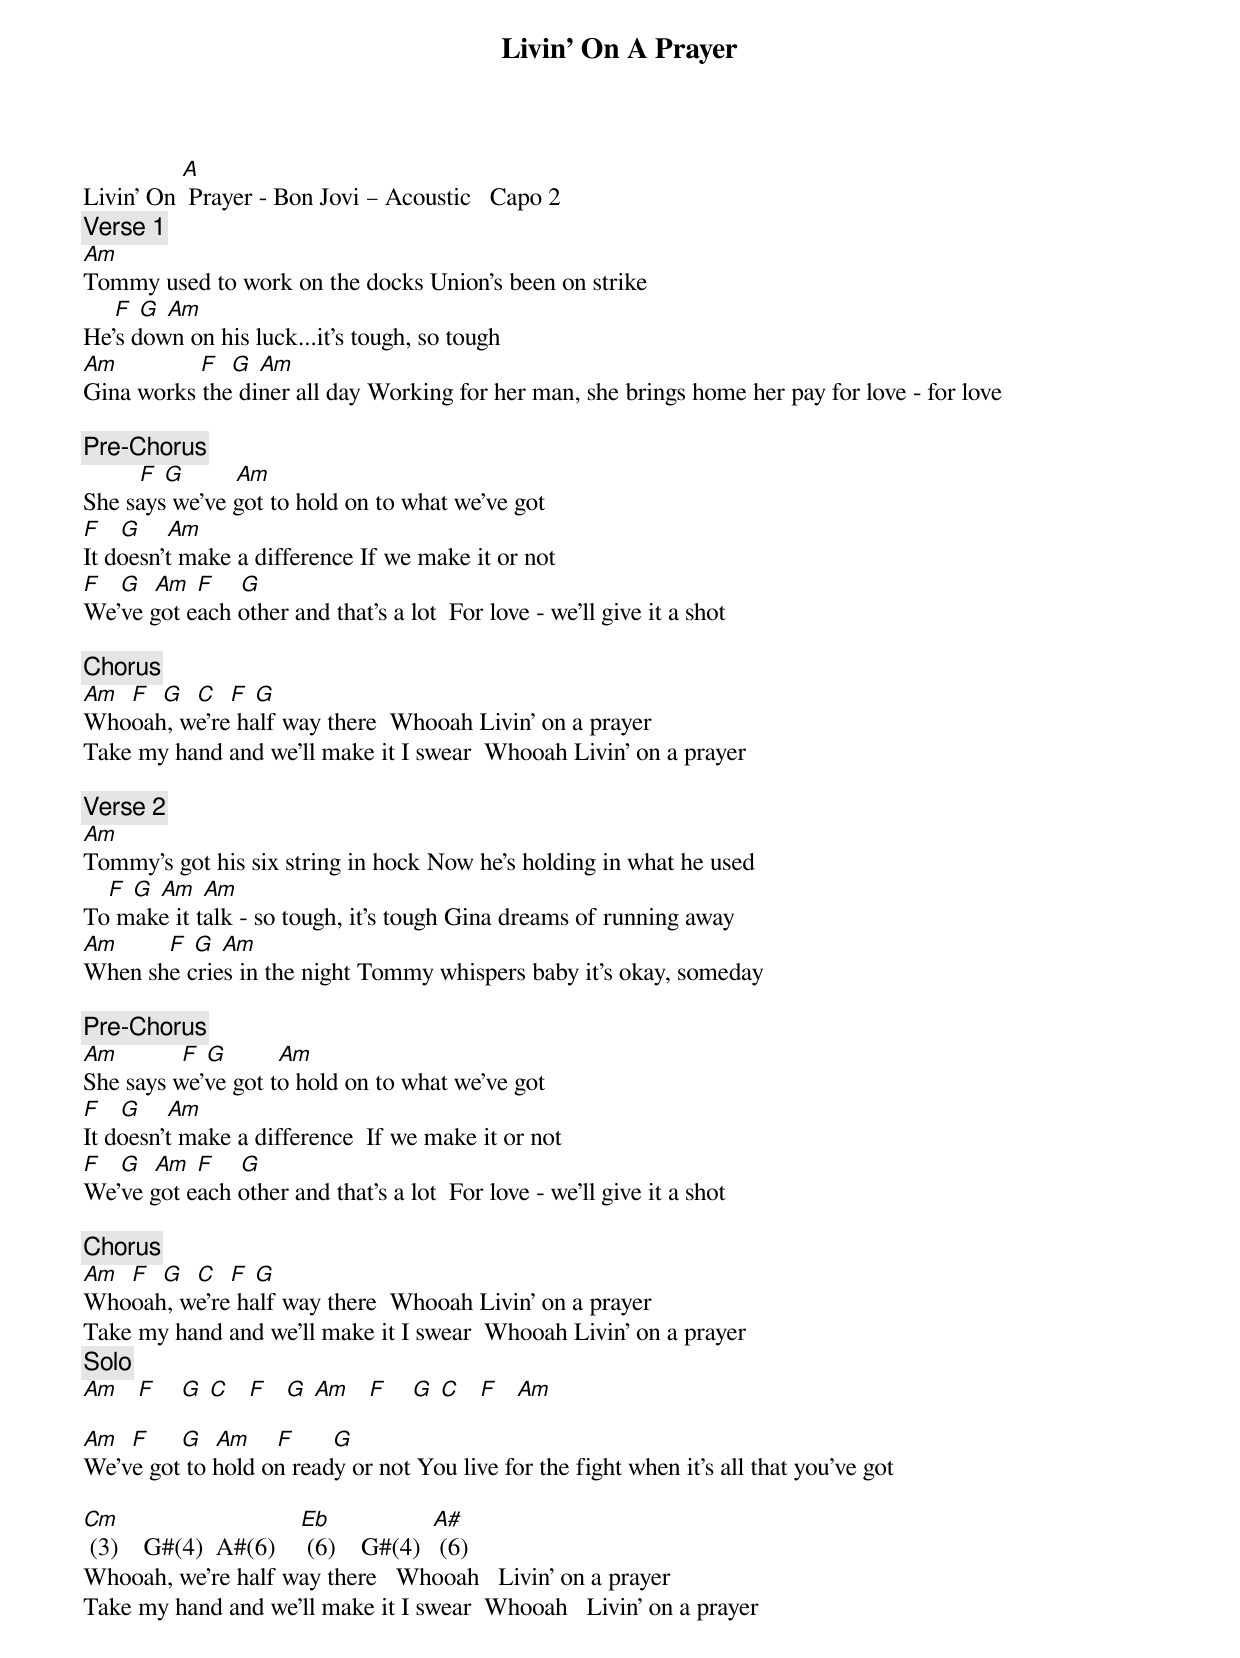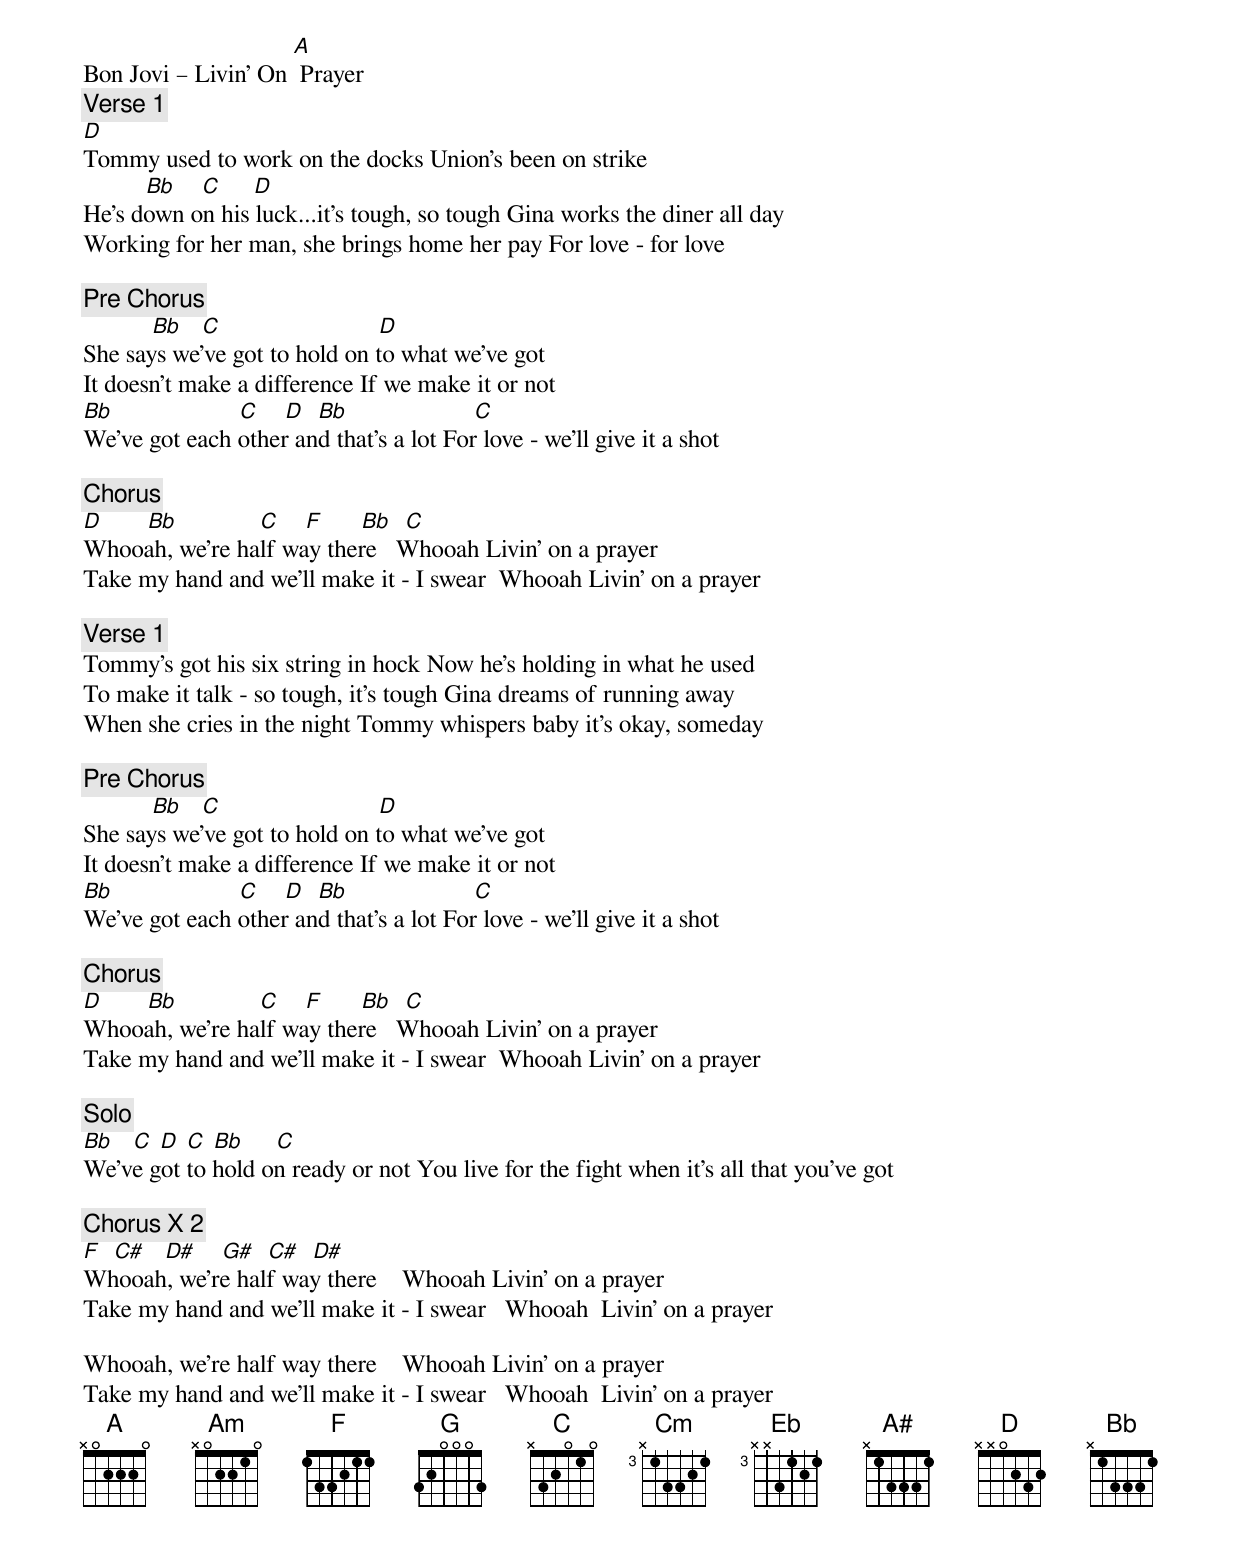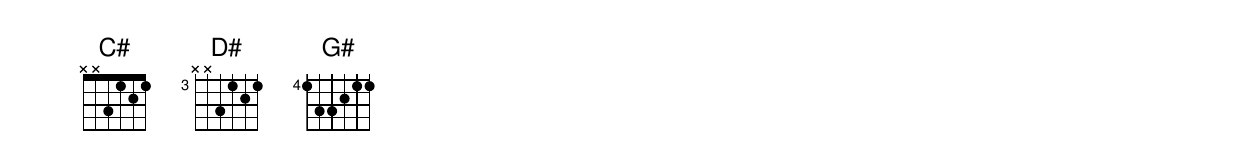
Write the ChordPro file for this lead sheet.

{title: Livin' On A Prayer}
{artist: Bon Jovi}
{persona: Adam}
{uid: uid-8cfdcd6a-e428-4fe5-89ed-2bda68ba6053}
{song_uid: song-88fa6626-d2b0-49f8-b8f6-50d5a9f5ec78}


Livin’ On [A] Prayer - Bon Jovi – Acoustic 		Capo 2
{comment: Verse 1}
[Am]
Tommy used to work on the docks	Union’s been on strike
	 			[F]	[G]	[Am]
He’s down on his luck...it’s tough, so tough
[Am]							 					[F]  [G]	[Am]
Gina works the diner all day Working for her man, she brings home her pay for love - for love

{comment: Pre-Chorus}
 		      [F]	[G]      		[Am]
She says we’ve got to hold on to what we’ve got
[F]			[G]				[Am]
It doesn’t make a difference	If we make it or not
[F]			[G]		[Am]	[F]				[G]
We’ve got each other and that’s a lot 	For love - we’ll give it a shot

{comment: Chorus}
[Am]	 [F]		[G]		[C]	 [F]	[G]
Whooah, we’re half way there 	Whooah Livin’ on a prayer
Take my hand and we’ll make it I swear 	Whooah Livin’ on a prayer

{comment: Verse 2}
[Am]
Tommy’s got his six string in hock	Now he’s holding in what he used
	 		[F]	[G]	[Am]	[Am]
To make it talk - so tough, it’s tough	Gina dreams of running away
[Am]								[F]	[G]	[Am]
When she cries in the night Tommy whispers baby it’s okay, someday

{comment: Pre-Chorus}
[Am] 		      	[F]	[G]      		[Am]
She says we’ve got to hold on to what we’ve got
[F]			[G]				[Am]
It doesn’t make a difference		If we make it or not
[F]			[G]		[Am]	[F]				[G]
We’ve got each other and that’s a lot 	For love - we’ll give it a shot

{comment: Chorus}
[Am]	 [F]		[G]		[C]	 [F]	[G]
Whooah, we’re half way there 	Whooah Livin’ on a prayer
Take my hand and we’ll make it I swear 	Whooah Livin’ on a prayer
{comment: Solo}
[Am]   [F]    [G]	[C]   [F]   [G]	[Am]   [F]    [G]	[C]   [F]   [Am]

[Am]		[F]     [G]		[Am]  		[F]			   [G]
We’ve got to hold on ready or not	You live for the fight when it’s all that you’ve got

[Cm] (3)	   G#(4)		A#(6)				[Eb] (6)	   G#(4)		[A#] (6)
Whooah, we’re half way there 		Whooah 		Livin’ on a prayer
Take my hand and we’ll make it I swear 	Whooah 		Livin’ on a prayer
Bon Jovi – Livin’ On [A] Prayer
{comment: Verse 1}
[D]
Tommy used to work on the docks	Union’s been on strike
				      [Bb]    [C]	    [D]
He’s down on his luck...it’s tough, so tough	Gina works the diner all day
Working for her man, she brings home her pay	For love - for love

{comment: Pre Chorus}
		         [Bb]   [C]                         [D]
She says we’ve got to hold on to what we’ve got
It doesn’t make a difference	If we make it or not
[Bb]                    [C]				[D]		[Bb]                    [C]
We’ve got each other and that’s a lot	For love - we’ll give it a shot

{comment: Chorus}
[D]       [Bb]            	[C]				[F]      [Bb] 	[C]
Whooah, we’re half way there 		Whooah Livin’ on a prayer
Take my hand and we’ll make it - I swear 	Whooah Livin’ on a prayer

{comment: Verse 1}
Tommy’s got his six string in hock	Now he’s holding in what he used
To make it talk - so tough, it’s tough	Gina dreams of running away
When she cries in the night	Tommy whispers baby it’s okay, someday

{comment: Pre Chorus}
		         [Bb]   [C]                         [D]
She says we’ve got to hold on to what we’ve got
It doesn’t make a difference	If we make it or not
[Bb]                    [C]				[D]		[Bb]                    [C]
We’ve got each other and that’s a lot	For love - we’ll give it a shot

{comment: Chorus}
[D]       [Bb]            	[C]				[F]      [Bb] 	[C]
Whooah, we’re half way there 		Whooah Livin’ on a prayer
Take my hand and we’ll make it - I swear 	Whooah Livin’ on a prayer

{comment: Solo}
[Bb]			[C]	[D]	[C]	[Bb]					[C]
We’ve got to hold on ready or not	You live for the fight when it’s all that you’ve got

{comment: Chorus X 2}
[F]	 [C#] 		[D#]				[G#] 	[C#] 	[D#]
Whooah, we’re half way there 			Whooah Livin’ on a prayer
Take my hand and we’ll make it - I swear 		Whooah  Livin’ on a prayer

Whooah, we’re half way there 			Whooah Livin’ on a prayer
Take my hand and we’ll make it - I swear 		Whooah  Livin’ on a prayer
